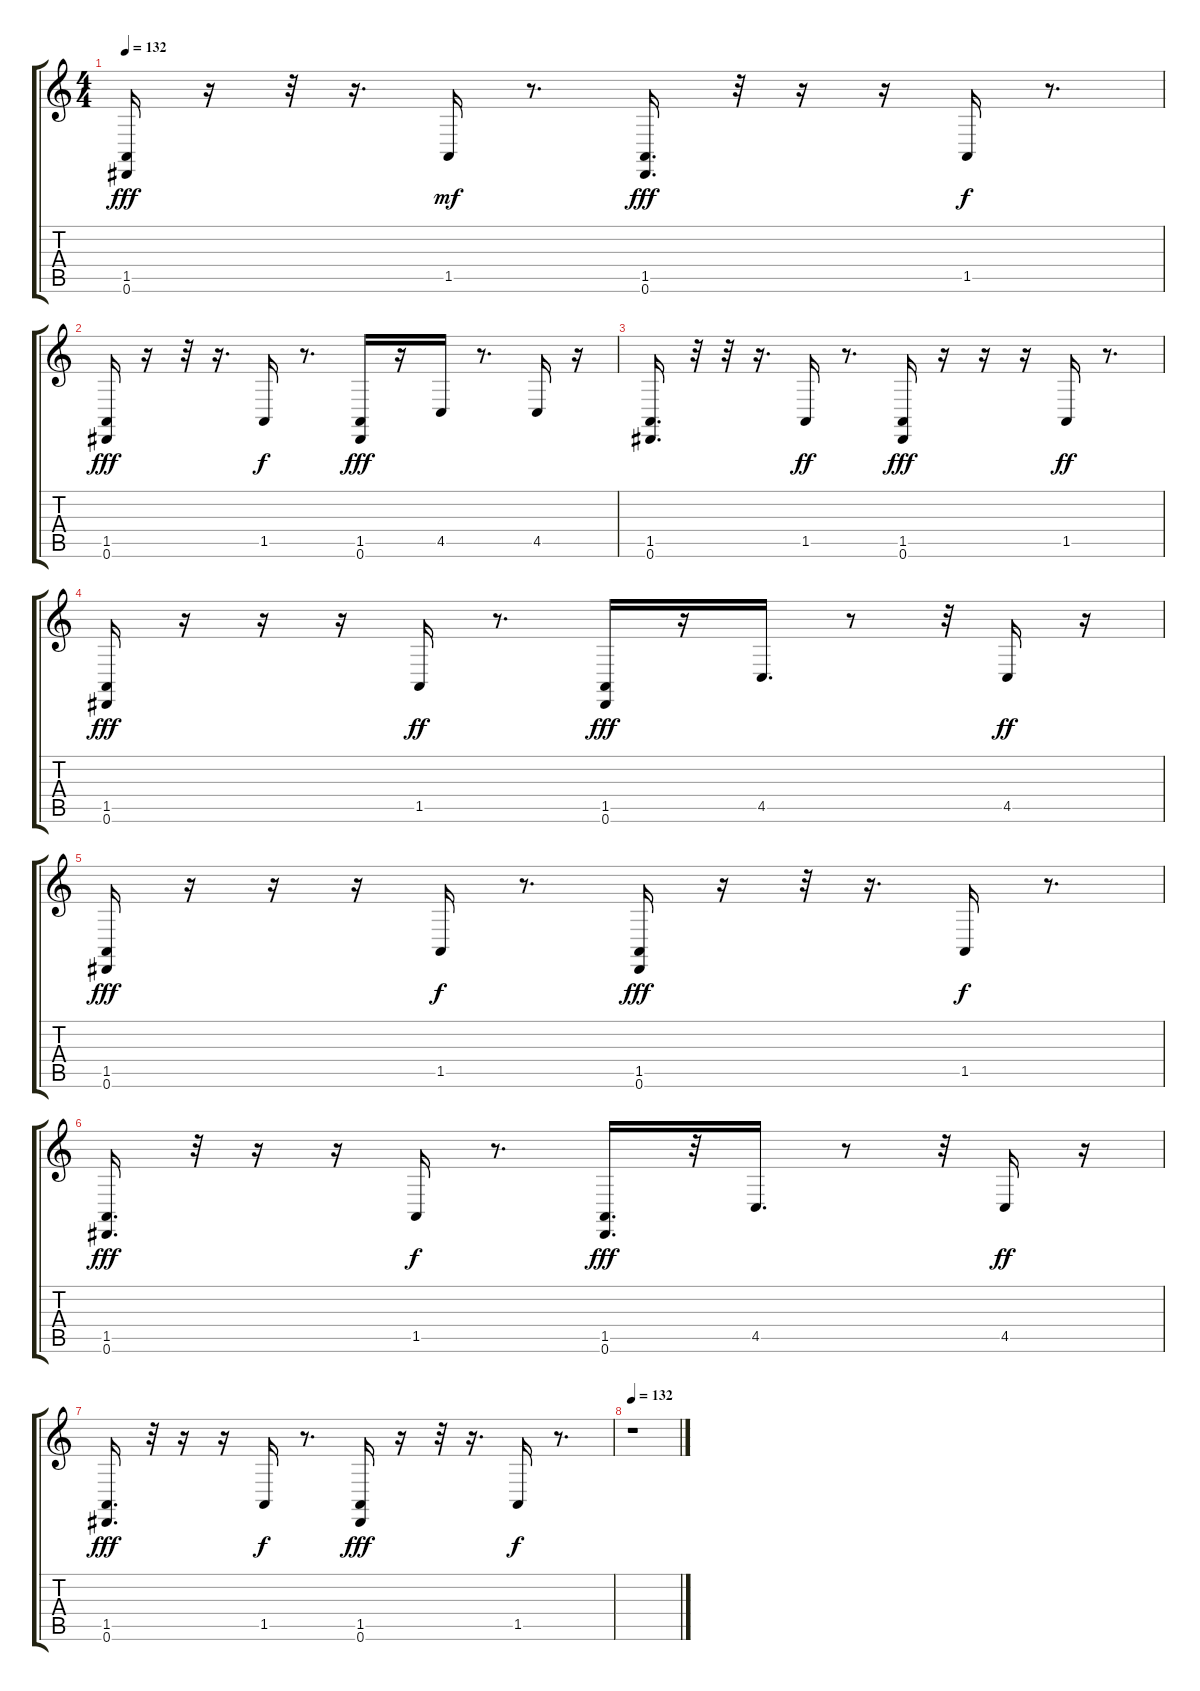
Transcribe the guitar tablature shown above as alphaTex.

\track "" {instrument acousticgrandpiano}
\staff {score tabs}
\tuning (Eb4 Bb3 Gb3 Db3 Ab2 Eb2) {hide}
\ts (4 4)
\tempo 132
\clef g2
\ks c
(1.5 0.6).16{dy fff volume 16 instrument acousticgrandpiano} r.16 r.32 r.16{d} 1.5.16{dy mf} r.8{d} (1.5 0.6).16{d dy fff} r.32 r.16 r.16 1.5.16{dy f} r.8{d} |
(1.5 0.6).16{dy fff} r.16 r.32 r.16{d} 1.5.16{dy f} r.8{d} (1.5 0.6).16{dy fff} r.16 4.5.16 r.8{d} 4.5.16 r.16 |
(1.5 0.6).16{d} r.32 r.32 r.16{d} 1.5.16{dy ff} r.8{d} (1.5 0.6).16{dy fff} r.16 r.16 r.16 1.5.16{dy ff} r.8{d} |
(1.5 0.6).16{dy fff} r.16 r.16 r.16 1.5.16{dy ff} r.8{d} (1.5 0.6).16{dy fff} r.16 4.5.16{d} r.8 r.32 4.5.16{dy ff} r.16 |
(1.5 0.6).16{dy fff} r.16 r.16 r.16 1.5.16{dy f} r.8{d} (1.5 0.6).16{dy fff} r.16 r.32 r.16{d} 1.5.16{dy f} r.8{d} |
(1.5 0.6).16{d dy fff} r.32 r.16 r.16 1.5.16{dy f} r.8{d} (1.5 0.6).16{d dy fff} r.32 4.5.16{d} r.8 r.32 4.5.16{dy ff} r.16 |
(1.5 0.6).16{d dy fff} r.32 r.16 r.16 1.5.16{dy f} r.8{d} (1.5 0.6).16{dy fff} r.16 r.32 r.16{d} 1.5.16{dy f} r.8{d} |
\tempo 132
r.1
